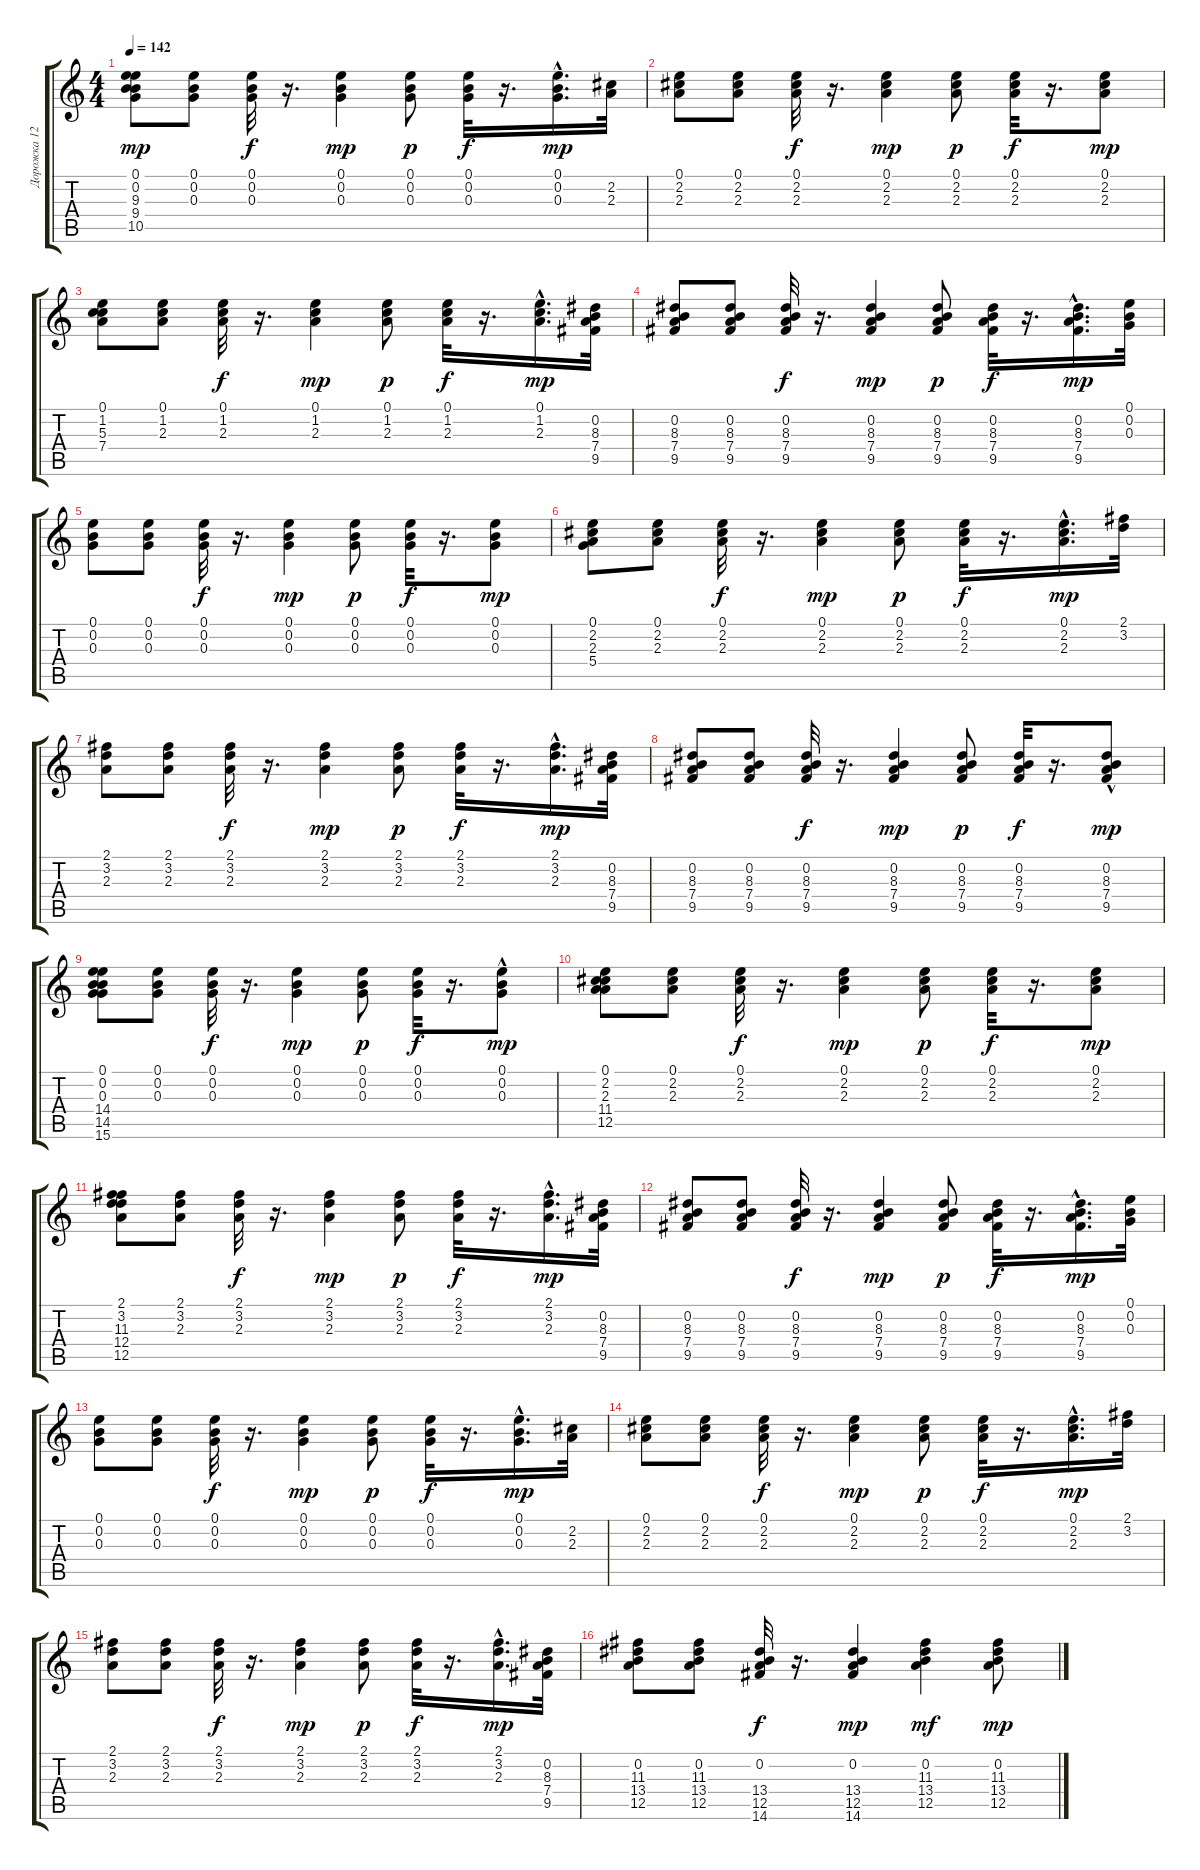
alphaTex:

\track ("Дорожка 12" "Дорожка 12") {instrument electricguitarclean}
\staff {score tabs}
\tuning (E4 B3 G3 D3 A2 E2) {hide}
\ts (4 4)
\tempo 142
\clef g2
\ks c
(0.1 0.2 9.3 9.4 10.5).8{dy mp} (0.1 0.2 0.3).8 (0.1 0.2 0.3).32{dy f} r.16{d} (0.1 0.2 0.3).4{dy mp} (0.1 0.2 0.3).8{dy p} (0.1 0.2 0.3).32{dy f} r.16{d} (0.1 0.2{hac} 0.3{hac}).16{d dy mp} (2.2 2.3).32 |
(0.1 2.2 2.3).8 (0.1 2.2 2.3).8 (0.1 2.2 2.3).32{dy f} r.16{d} (0.1 2.2 2.3).4{dy mp} (0.1 2.2 2.3).8{dy p} (0.1 2.2 2.3).32{dy f} r.16{d} (0.1 2.2 2.3).8{dy mp} |
(0.1 1.2 5.3 7.4).8 (0.1 1.2 2.3).8 (0.1 1.2 2.3).32{dy f} r.16{d} (0.1 1.2 2.3).4{dy mp} (0.1 1.2 2.3).8{dy p} (0.1 1.2 2.3).32{dy f} r.16{d} (0.1{hac} 1.2{hac} 2.3{hac}).16{d dy mp} (0.2 8.3 7.4 9.5).32 |
(0.2 8.3 7.4 9.5).8 (0.2 8.3 7.4 9.5).8 (0.2 8.3 7.4 9.5).32{dy f} r.16{d} (0.2 8.3 7.4 9.5).4{dy mp} (0.2 8.3 7.4 9.5).8{dy p} (0.2 8.3 7.4 9.5).32{dy f} r.16{d} (0.2{hac} 8.3{hac} 7.4{hac} 9.5{hac}).16{d dy mp} (0.1 0.2 0.3).32 |
(0.1 0.2 0.3).8 (0.1 0.2 0.3).8 (0.1 0.2 0.3).32{dy f} r.16{d} (0.1 0.2 0.3).4{dy mp} (0.1 0.2 0.3).8{dy p} (0.1 0.2 0.3).32{dy f} r.16{d} (0.1 0.2 0.3).8{dy mp} |
(0.1 2.2 2.3 5.4).8 (0.1 2.2 2.3).8 (0.1 2.2 2.3).32{dy f} r.16{d} (0.1 2.2 2.3).4{dy mp} (0.1 2.2 2.3).8{dy p} (0.1 2.2 2.3).32{dy f} r.16{d} (0.1{hac} 2.2{hac} 2.3).16{d dy mp} (2.1 3.2).32 |
(2.1 3.2 2.3).8 (2.1 3.2 2.3).8 (2.1 3.2 2.3).32{dy f} r.16{d} (2.1 3.2 2.3).4{dy mp} (2.1 3.2 2.3).8{dy p} (2.1 3.2 2.3).32{dy f} r.16{d} (2.1{hac} 3.2{hac} 2.3{hac}).16{d dy mp} (0.2 8.3 7.4 9.5).32 |
(0.2 8.3 7.4 9.5).8 (0.2 8.3 7.4 9.5).8 (0.2 8.3 7.4 9.5).32{dy f} r.16{d} (0.2 8.3 7.4 9.5).4{dy mp} (0.2 8.3 7.4 9.5).8{dy p} (0.2 8.3 7.4 9.5).32{dy f} r.16{d} (0.2{hac} 8.3 7.4 9.5{hac}).8{dy mp} |
(0.1 0.2 0.3 14.4 14.5 15.6).8 (0.1 0.2 0.3).8 (0.1 0.2 0.3).32{dy f} r.16{d} (0.1 0.2 0.3).4{dy mp} (0.1 0.2 0.3).8{dy p} (0.1 0.2 0.3).32{dy f} r.16{d} (0.1 0.2{hac} 0.3{hac}).8{dy mp} |
(0.1 2.2 2.3 11.4 12.5).8 (0.1 2.2 2.3).8 (0.1 2.2 2.3).32{dy f} r.16{d} (0.1 2.2 2.3).4{dy mp} (0.1 2.2 2.3).8{dy p} (0.1 2.2 2.3).32{dy f} r.16{d} (0.1 2.2 2.3).8{dy mp} |
(2.1 3.2 11.3 12.4 12.5).8 (2.1 3.2 2.3).8 (2.1 3.2 2.3).32{dy f} r.16{d} (2.1 3.2 2.3).4{dy mp} (2.1 3.2 2.3).8{dy p} (2.1 3.2 2.3).32{dy f} r.16{d} (2.1{hac} 3.2{hac} 2.3{hac}).16{d dy mp} (0.2 8.3 7.4 9.5).32 |
(0.2 8.3 7.4 9.5).8 (0.2 8.3 7.4 9.5).8 (0.2 8.3 7.4 9.5).32{dy f} r.16{d} (0.2 8.3 7.4 9.5).4{dy mp} (0.2 8.3 7.4 9.5).8{dy p} (0.2 8.3 7.4 9.5).32{dy f} r.16{d} (0.2{hac} 8.3{hac} 7.4{hac} 9.5{hac}).16{d dy mp} (0.1 0.2 0.3).32 |
(0.1 0.2 0.3).8 (0.1 0.2 0.3).8 (0.1 0.2 0.3).32{dy f} r.16{d} (0.1 0.2 0.3).4{dy mp} (0.1 0.2 0.3).8{dy p} (0.1 0.2 0.3).32{dy f} r.16{d} (0.1 0.2{hac} 0.3{hac}).16{d dy mp} (2.2 2.3).32 |
(0.1 2.2 2.3).8 (0.1 2.2 2.3).8 (0.1 2.2 2.3).32{dy f} r.16{d} (0.1 2.2 2.3).4{dy mp} (0.1 2.2 2.3).8{dy p} (0.1 2.2 2.3).32{dy f} r.16{d} (0.1{hac} 2.2{hac} 2.3).16{d dy mp} (2.1 3.2).32 |
(2.1 3.2 2.3).8 (2.1 3.2 2.3).8 (2.1 3.2 2.3).32{dy f} r.16{d} (2.1 3.2 2.3).4{dy mp} (2.1 3.2 2.3).8{dy p} (2.1 3.2 2.3).32{dy f} r.16{d} (2.1{hac} 3.2{hac} 2.3{hac}).16{d dy mp} (0.2 8.3 7.4 9.5).32 |
(0.2 11.3 13.4 12.5).8 (0.2 11.3 13.4 12.5).8 (0.2 13.4 12.5 14.6).32{dy f} r.16{d} (0.2 13.4 12.5 14.6).4{dy mp} (0.2 11.3 13.4 12.5).4{dy mf} (0.2 11.3 13.4 12.5).8{dy mp}
